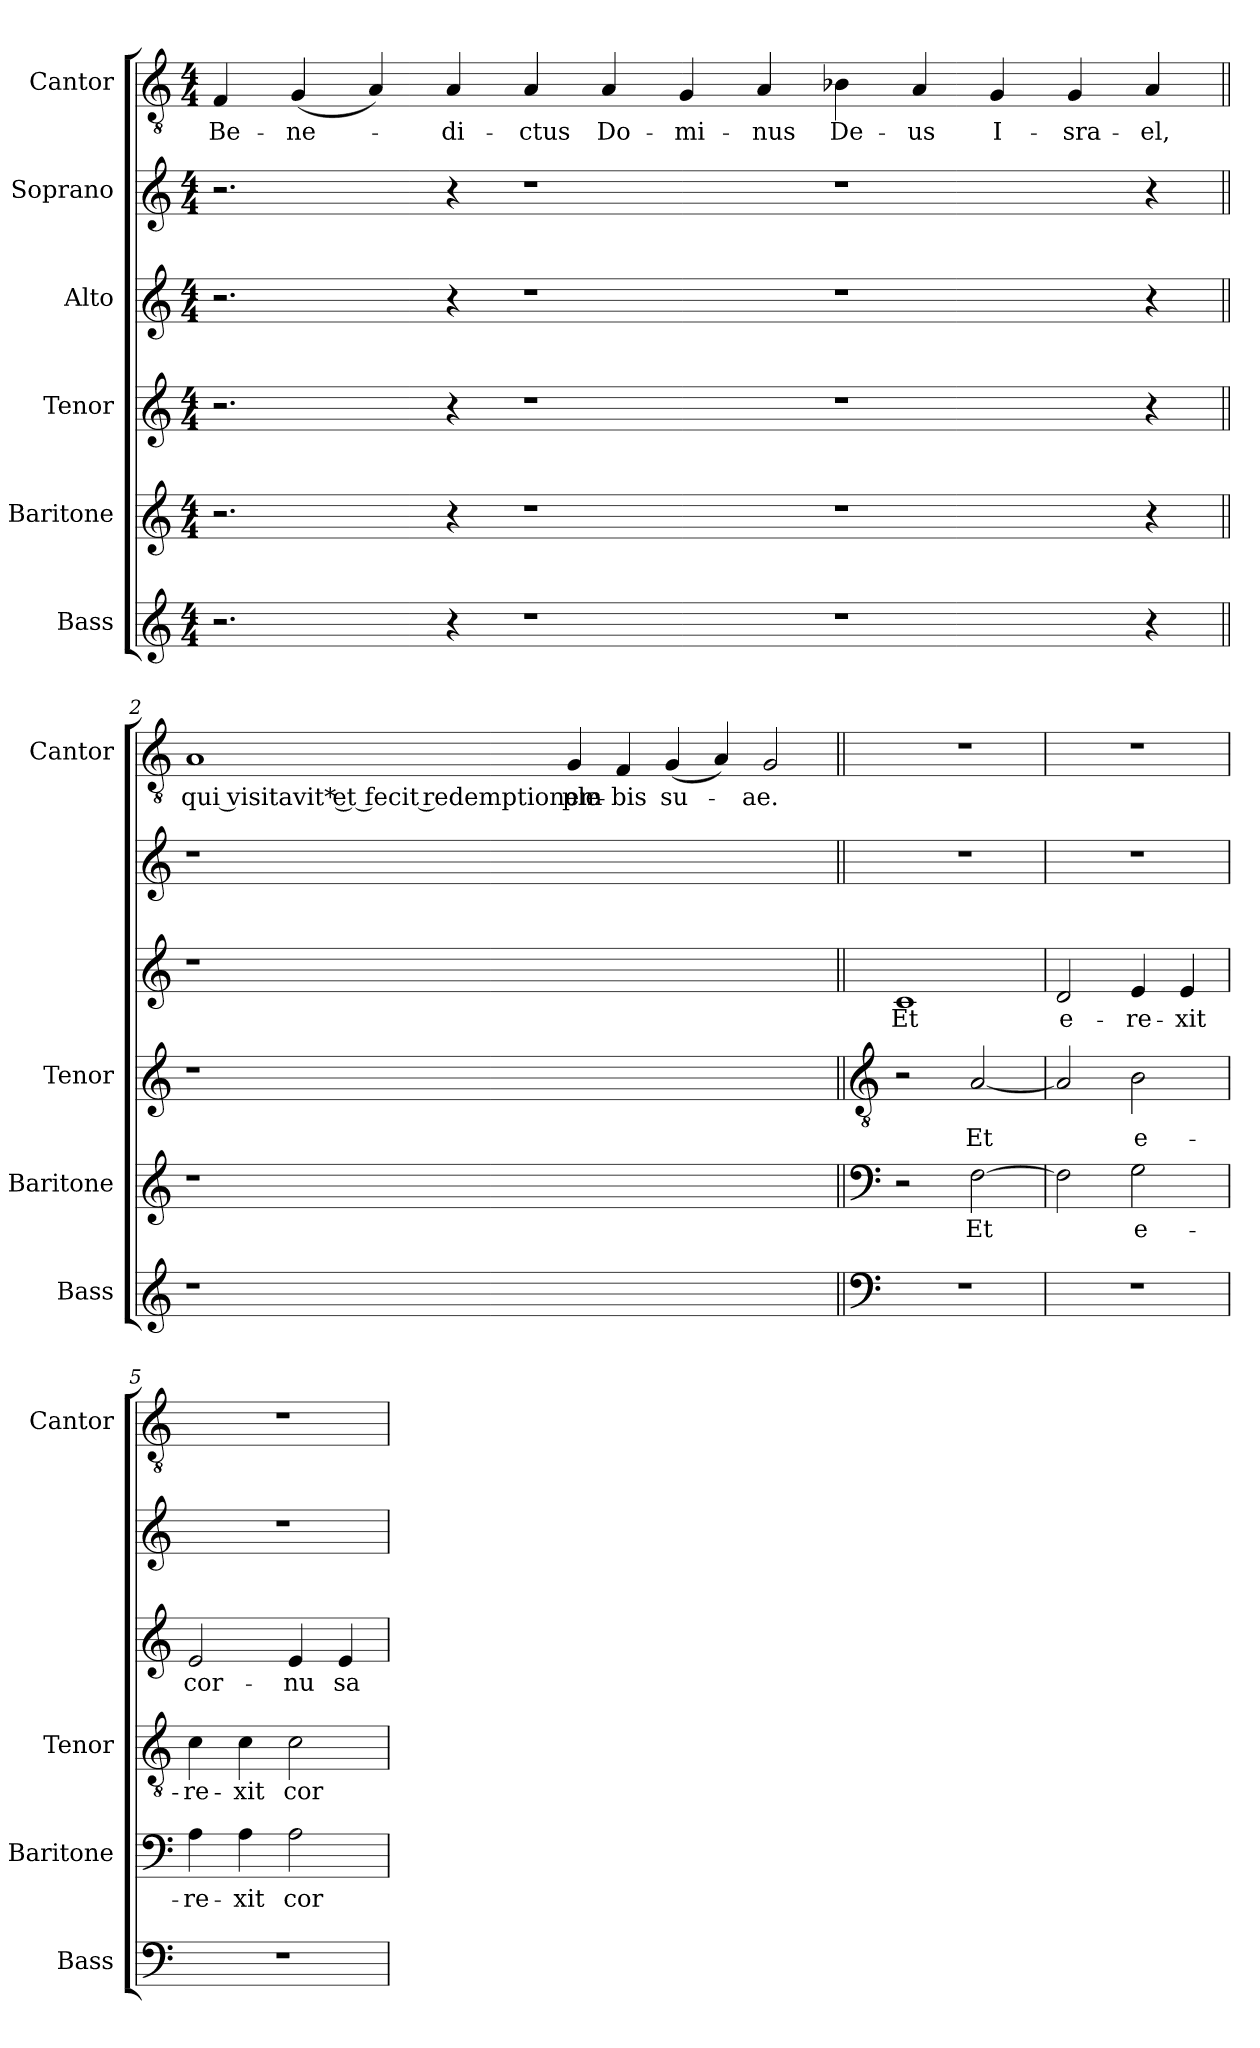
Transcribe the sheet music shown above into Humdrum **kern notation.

**kern	**kern	**text	**kern	**text	**kern	**text	**kern	**kern	**text
*part6	*part5	*part5	*part4	*part4	*part3	*part3	*part2	*part1	*part1
*staff6	*staff5	*staff5	*staff4	*staff4	*staff3	*staff3	*staff2	*staff1	*staff1
*I"Bass	*I"Baritone	*	*I"Tenor	*	*I"Alto	*	*I"Soprano	*I"Cantor	*
*I'Bass	*I'Baritone	*	*I'Tenor	*	*	*	*	*I'Cantor	*
!!LO:PB:g=z
*clefG2	*clefG2	*	*clefG2	*	*clefG2	*	*clefG2	*clefGv2	*
*ITrd7c12	*	*	*	*	*	*	*	*ITrd7c12	*
*k[]	*k[]	*	*k[]	*	*k[]	*	*k[]	*k[]	*
*C:	*C:	*	*C:	*	*C:	*	*C:	*C:	*
*M4/4	*M4/4	*	*M4/4	*	*M4/4	*	*M4/4	*M4/4	*
=1	=1	=1	=1	=1	=1	=1	=1	=1	=1
!	!	!	!	!	!	!	!	!	!LO:LY:b:color=#000000
2.r	2.r	.	2.r	.	2.r	.	2.r	4FFi/	Be-
!	!	!	!	!	!	!	!	!	!LO:LY:b:color=#000000
.	.	.	.	.	.	.	.	(4GGi/	-ne-
.	.	.	.	.	.	.	.	4AAi/)	.
!	!	!	!	!	!	!	!	!	!LO:LY:b:color=#000000
4r	4r	.	4r	.	4r	.	4r	4AAi/	-di-
!	!	!	!	!	!	!	!	!	!LO:LY:b:color=#000000
1r	1r	.	1r	.	1r	.	1r	4AAi/	-ctus
!	!	!	!	!	!	!	!	!	!LO:LY:b:color=#000000
.	.	.	.	.	.	.	.	4AAi/	Do-
!	!	!	!	!	!	!	!	!	!LO:LY:b:color=#000000
.	.	.	.	.	.	.	.	4GGi/	-mi-
!	!	!	!	!	!	!	!	!	!LO:LY:b:color=#000000
.	.	.	.	.	.	.	.	4AAi/	-nus
!	!	!	!	!	!	!	!	!	!LO:LY:b:color=#000000
1r	1r	.	1r	.	1r	.	1r	4BB-Xi\	De-
!	!	!	!	!	!	!	!	!	!LO:LY:b:color=#000000
.	.	.	.	.	.	.	.	4AAi/	-us
!	!	!	!	!	!	!	!	!	!LO:LY:b:color=#000000
.	.	.	.	.	.	.	.	4GGi/	I-
!	!	!	!	!	!	!	!	!	!LO:LY:b:color=#000000
.	.	.	.	.	.	.	.	4GGi/	-sra-
!	!	!	!	!	!	!	!	!	!LO:LY:b:color=#000000
4r	4r	.	4r	.	4r	.	4r	4AAi/	-el,
=2||	=2||	=2||	=2||	=2||	=2||	=2||	=2||	=2||	=2||
!LO:N:vis=1	!LO:N:vis=1	!	!LO:N:vis=1	!	!LO:N:vis=1	!	!LO:N:vis=1	!	!
!	!	!	!	!	!	!	!	!	!LO:LY:b:color=#000000
1r	1r	.	1r	.	1r	.	1r	1AAi	qui visitavit* et fecit redemptionem
!	!	!	!	!	!	!	!	!	!LO:LY:b:color=#000000
1.ryy	1.ryy	.	1.ryy	.	1.ryy	.	1.ryy	4GGi/	ple-
!	!	!	!	!	!	!	!	!	!LO:LY:b:color=#000000
.	.	.	.	.	.	.	.	4FFi/	-bis
!	!	!	!	!	!	!	!	!	!LO:LY:b:color=#000000
.	.	.	.	.	.	.	.	(4GGi/	su-
.	.	.	.	.	.	.	.	4AAi/)	.
!	!	!	!	!	!	!	!	!	!LO:LY:b:color=#000000
.	.	.	.	.	.	.	.	2GGi/	-ae.
!!LO:LB:g=z
=3||	=3||	=3||	=3||	=3||	=3||	=3||	=3||	=3||	=3||
*clefF4	*clefF4	*	*clefGv2	*	*	*	*	*	*
!	!	!	!	!	!	!LO:LY:b:color=#000000	!	!	!
1r	2r	.	2r	.	1ci	Et	1r	1r	.
!	!	!LO:LY:b:color=#000000	!	!	!	!	!	!	!
!	!	!	!	!LO:LY:b:color=#000000	!	!	!	!	!
.	[>2Fi\	Et	[<2Ai/	Et	.	.	.	.	.
=4	=4	=4	=4	=4	=4	=4	=4	=4	=4
!	!	!	!	!	!	!LO:LY:b:color=#000000	!	!	!
1r	2Fi\]	.	2Ai/]	.	2di/	e-	1r	1r	.
!	!	!LO:LY:b:color=#000000	!	!	!	!	!	!	!
!	!	!	!	!LO:LY:b:color=#000000	!	!	!	!	!
!	!	!	!	!	!	!LO:LY:b:color=#000000	!	!	!
.	2Gi\	e-	2Bi\	e-	4ei/	-re-	.	.	.
!	!	!	!	!	!	!LO:LY:b:color=#000000	!	!	!
.	.	.	.	.	4ei/	-xit	.	.	.
=5	=5	=5	=5	=5	=5	=5	=5	=5	=5
!	!	!LO:LY:b:color=#000000	!	!	!	!	!	!	!
!	!	!	!	!LO:LY:b:color=#000000	!	!	!	!	!
!	!	!	!	!	!	!LO:LY:b:color=#000000	!	!	!
1r	4Ai\	-re-	4ci\	-re-	2ei/	cor-	1r	1r	.
!	!	!LO:LY:b:color=#000000	!	!	!	!	!	!	!
!	!	!	!	!LO:LY:b:color=#000000	!	!	!	!	!
.	4Ai\	-xit	4ci\	-xit	.	.	.	.	.
!	!	!LO:LY:b:color=#000000	!	!	!	!	!	!	!
!	!	!	!	!LO:LY:b:color=#000000	!	!	!	!	!
!	!	!	!	!	!	!LO:LY:b:color=#000000	!	!	!
.	2Ai\	cor-	2ci\	cor-	4ei/	-nu	.	.	.
!	!	!	!	!	!	!LO:LY:b:color=#000000	!	!	!
.	.	.	.	.	4ei/	sa-	.	.	.
=	=	=	=	=	=	=	=	=	=
*-	*-	*-	*-	*-	*-	*-	*-	*-	*-
